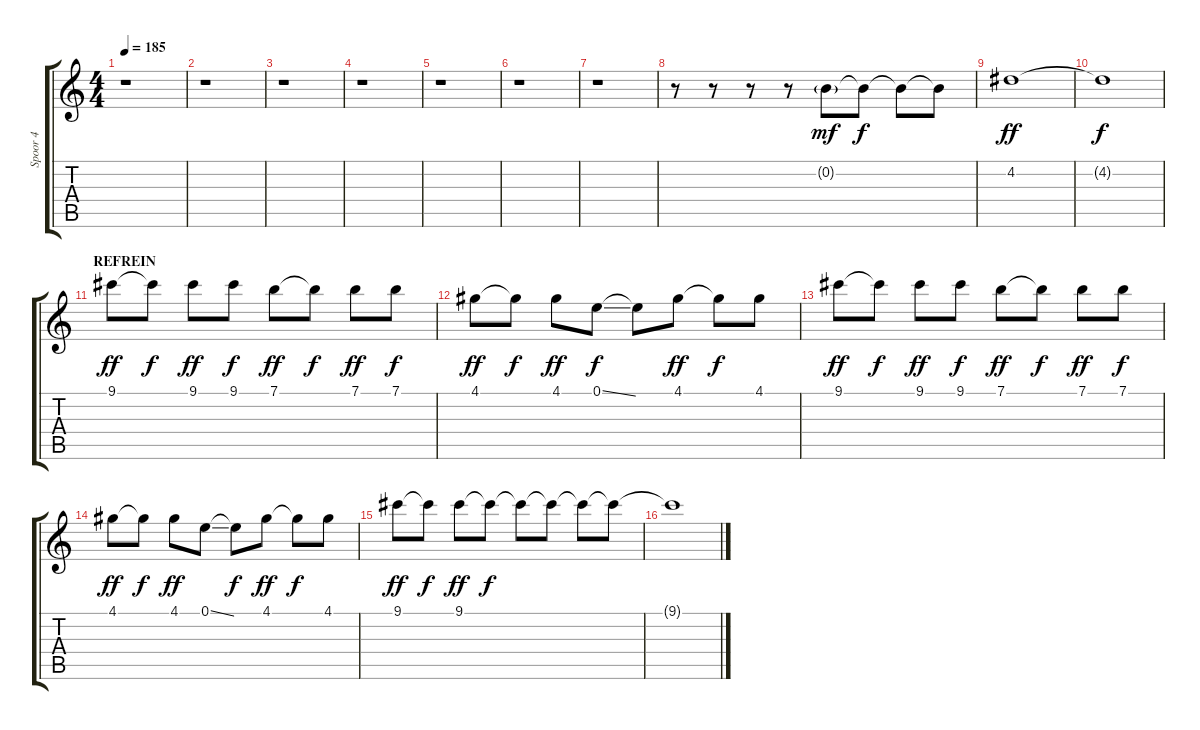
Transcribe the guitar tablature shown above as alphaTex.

\track ("Spoor 4" "Spoor 4") {instrument electricguitarjazz}
\staff {score tabs}
\tuning (E4 B3 G3 D3 A2 E2) {hide}
\ts (4 4)
\tempo 185
\clef g2
\ks c
r.1{dy f} |
r.1 |
r.1 |
r.1 |
r.1 |
r.1 |
r.1 |
r.8 r.8 r.8 r.8 0.2{g}.8{dy mf} 0.2{t}.8{dy f} 0.2{t}.8 0.2{t}.8 |
4.2.1{dy ff} |
4.2{t}.1{dy f} |
\section ("" "REFREIN")
9.1.8{dy ff} 9.1{t}.8{dy f} 9.1.8{dy ff} 9.1.8{dy f} 7.1.8{dy ff} 7.1{t}.8{dy f} 7.1.8{dy ff} 7.1.8{dy f} |
4.1.8{dy ff} 4.1{t}.8{dy f} 4.1.8{dy ff} 0.1{ss}.8{dy f} 0.1{t}.8 4.1.8{dy ff} 4.1{t}.8{dy f} 4.1.8 |
9.1.8{dy ff} 9.1{t}.8{dy f} 9.1.8{dy ff} 9.1.8{dy f} 7.1.8{dy ff} 7.1{t}.8{dy f} 7.1.8{dy ff} 7.1.8{dy f} |
4.1.8{dy ff} 4.1{t}.8{dy f} 4.1.8{dy ff} 0.1{ss}.8 0.1{t}.8{dy f} 4.1.8{dy ff} 4.1{t}.8{dy f} 4.1.8 |
9.1.8{dy ff} 9.1{t}.8{dy f} 9.1.8{dy ff} 9.1{t}.8{dy f} 9.1{t}.8 9.1{t}.8 9.1{t}.8 9.1{t}.8 |
9.1{t}.1
